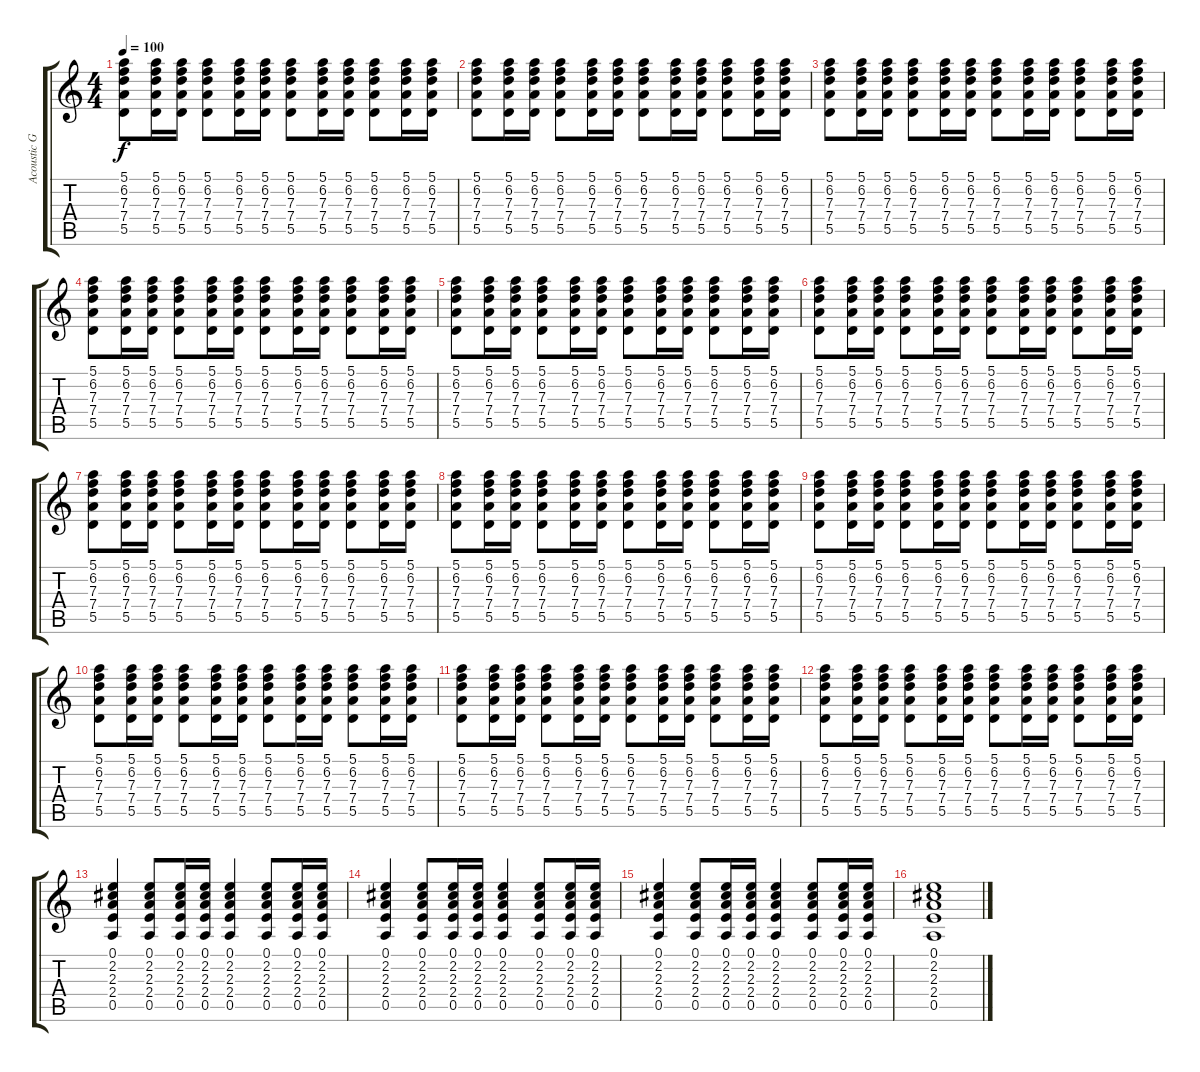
\track ("Acoustic Guitar" "Acoustic G") {instrument acousticguitarnylon}
\staff {score tabs}
\tuning (E4 B3 G3 D3 A2 E2) {hide}
\ts (4 4)
\tempo 100
\clef g2
\ks c
(5.1 6.2 7.3 7.4 5.5).8{dy f} (5.1 6.2 7.3 7.4 5.5).16 (5.1 6.2 7.3 7.4 5.5).16 (5.1 6.2 7.3 7.4 5.5).8 (5.1 6.2 7.3 7.4 5.5).16 (5.1 6.2 7.3 7.4 5.5).16 (5.1 6.2 7.3 7.4 5.5).8 (5.1 6.2 7.3 7.4 5.5).16 (5.1 6.2 7.3 7.4 5.5).16 (5.1 6.2 7.3 7.4 5.5).8 (5.1 6.2 7.3 7.4 5.5).16 (5.1 6.2 7.3 7.4 5.5).16 |
(5.1 6.2 7.3 7.4 5.5).8 (5.1 6.2 7.3 7.4 5.5).16 (5.1 6.2 7.3 7.4 5.5).16 (5.1 6.2 7.3 7.4 5.5).8 (5.1 6.2 7.3 7.4 5.5).16 (5.1 6.2 7.3 7.4 5.5).16 (5.1 6.2 7.3 7.4 5.5).8 (5.1 6.2 7.3 7.4 5.5).16 (5.1 6.2 7.3 7.4 5.5).16 (5.1 6.2 7.3 7.4 5.5).8 (5.1 6.2 7.3 7.4 5.5).16 (5.1 6.2 7.3 7.4 5.5).16 |
(5.1 6.2 7.3 7.4 5.5).8 (5.1 6.2 7.3 7.4 5.5).16 (5.1 6.2 7.3 7.4 5.5).16 (5.1 6.2 7.3 7.4 5.5).8 (5.1 6.2 7.3 7.4 5.5).16 (5.1 6.2 7.3 7.4 5.5).16 (5.1 6.2 7.3 7.4 5.5).8 (5.1 6.2 7.3 7.4 5.5).16 (5.1 6.2 7.3 7.4 5.5).16 (5.1 6.2 7.3 7.4 5.5).8 (5.1 6.2 7.3 7.4 5.5).16 (5.1 6.2 7.3 7.4 5.5).16 |
(5.1 6.2 7.3 7.4 5.5).8 (5.1 6.2 7.3 7.4 5.5).16 (5.1 6.2 7.3 7.4 5.5).16 (5.1 6.2 7.3 7.4 5.5).8 (5.1 6.2 7.3 7.4 5.5).16 (5.1 6.2 7.3 7.4 5.5).16 (5.1 6.2 7.3 7.4 5.5).8 (5.1 6.2 7.3 7.4 5.5).16 (5.1 6.2 7.3 7.4 5.5).16 (5.1 6.2 7.3 7.4 5.5).8 (5.1 6.2 7.3 7.4 5.5).16 (5.1 6.2 7.3 7.4 5.5).16 |
(5.1 6.2 7.3 7.4 5.5).8 (5.1 6.2 7.3 7.4 5.5).16 (5.1 6.2 7.3 7.4 5.5).16 (5.1 6.2 7.3 7.4 5.5).8 (5.1 6.2 7.3 7.4 5.5).16 (5.1 6.2 7.3 7.4 5.5).16 (5.1 6.2 7.3 7.4 5.5).8 (5.1 6.2 7.3 7.4 5.5).16 (5.1 6.2 7.3 7.4 5.5).16 (5.1 6.2 7.3 7.4 5.5).8 (5.1 6.2 7.3 7.4 5.5).16 (5.1 6.2 7.3 7.4 5.5).16 |
(5.1 6.2 7.3 7.4 5.5).8 (5.1 6.2 7.3 7.4 5.5).16 (5.1 6.2 7.3 7.4 5.5).16 (5.1 6.2 7.3 7.4 5.5).8 (5.1 6.2 7.3 7.4 5.5).16 (5.1 6.2 7.3 7.4 5.5).16 (5.1 6.2 7.3 7.4 5.5).8 (5.1 6.2 7.3 7.4 5.5).16 (5.1 6.2 7.3 7.4 5.5).16 (5.1 6.2 7.3 7.4 5.5).8 (5.1 6.2 7.3 7.4 5.5).16 (5.1 6.2 7.3 7.4 5.5).16 |
(5.1 6.2 7.3 7.4 5.5).8 (5.1 6.2 7.3 7.4 5.5).16 (5.1 6.2 7.3 7.4 5.5).16 (5.1 6.2 7.3 7.4 5.5).8 (5.1 6.2 7.3 7.4 5.5).16 (5.1 6.2 7.3 7.4 5.5).16 (5.1 6.2 7.3 7.4 5.5).8 (5.1 6.2 7.3 7.4 5.5).16 (5.1 6.2 7.3 7.4 5.5).16 (5.1 6.2 7.3 7.4 5.5).8 (5.1 6.2 7.3 7.4 5.5).16 (5.1 6.2 7.3 7.4 5.5).16 |
(5.1 6.2 7.3 7.4 5.5).8 (5.1 6.2 7.3 7.4 5.5).16 (5.1 6.2 7.3 7.4 5.5).16 (5.1 6.2 7.3 7.4 5.5).8 (5.1 6.2 7.3 7.4 5.5).16 (5.1 6.2 7.3 7.4 5.5).16 (5.1 6.2 7.3 7.4 5.5).8 (5.1 6.2 7.3 7.4 5.5).16 (5.1 6.2 7.3 7.4 5.5).16 (5.1 6.2 7.3 7.4 5.5).8 (5.1 6.2 7.3 7.4 5.5).16 (5.1 6.2 7.3 7.4 5.5).16 |
(5.1 6.2 7.3 7.4 5.5).8 (5.1 6.2 7.3 7.4 5.5).16 (5.1 6.2 7.3 7.4 5.5).16 (5.1 6.2 7.3 7.4 5.5).8 (5.1 6.2 7.3 7.4 5.5).16 (5.1 6.2 7.3 7.4 5.5).16 (5.1 6.2 7.3 7.4 5.5).8 (5.1 6.2 7.3 7.4 5.5).16 (5.1 6.2 7.3 7.4 5.5).16 (5.1 6.2 7.3 7.4 5.5).8 (5.1 6.2 7.3 7.4 5.5).16 (5.1 6.2 7.3 7.4 5.5).16 |
(5.1 6.2 7.3 7.4 5.5).8 (5.1 6.2 7.3 7.4 5.5).16 (5.1 6.2 7.3 7.4 5.5).16 (5.1 6.2 7.3 7.4 5.5).8 (5.1 6.2 7.3 7.4 5.5).16 (5.1 6.2 7.3 7.4 5.5).16 (5.1 6.2 7.3 7.4 5.5).8 (5.1 6.2 7.3 7.4 5.5).16 (5.1 6.2 7.3 7.4 5.5).16 (5.1 6.2 7.3 7.4 5.5).8 (5.1 6.2 7.3 7.4 5.5).16 (5.1 6.2 7.3 7.4 5.5).16 |
(5.1 6.2 7.3 7.4 5.5).8 (5.1 6.2 7.3 7.4 5.5).16 (5.1 6.2 7.3 7.4 5.5).16 (5.1 6.2 7.3 7.4 5.5).8 (5.1 6.2 7.3 7.4 5.5).16 (5.1 6.2 7.3 7.4 5.5).16 (5.1 6.2 7.3 7.4 5.5).8 (5.1 6.2 7.3 7.4 5.5).16 (5.1 6.2 7.3 7.4 5.5).16 (5.1 6.2 7.3 7.4 5.5).8 (5.1 6.2 7.3 7.4 5.5).16 (5.1 6.2 7.3 7.4 5.5).16 |
(5.1 6.2 7.3 7.4 5.5).8 (5.1 6.2 7.3 7.4 5.5).16 (5.1 6.2 7.3 7.4 5.5).16 (5.1 6.2 7.3 7.4 5.5).8 (5.1 6.2 7.3 7.4 5.5).16 (5.1 6.2 7.3 7.4 5.5).16 (5.1 6.2 7.3 7.4 5.5).8 (5.1 6.2 7.3 7.4 5.5).16 (5.1 6.2 7.3 7.4 5.5).16 (5.1 6.2 7.3 7.4 5.5).8 (5.1 6.2 7.3 7.4 5.5).16 (5.1 6.2 7.3 7.4 5.5).16 |
(0.1 2.2 2.3 2.4 0.5).4 (0.1 2.2 2.3 2.4 0.5).8 (0.1 2.2 2.3 2.4 0.5).16 (0.1 2.2 2.3 2.4 0.5).16 (0.1 2.2 2.3 2.4 0.5).4 (0.1 2.2 2.3 2.4 0.5).8 (0.1 2.2 2.3 2.4 0.5).16 (0.1 2.2 2.3 2.4 0.5).16 |
(0.1 2.2 2.3 2.4 0.5).4 (0.1 2.2 2.3 2.4 0.5).8 (0.1 2.2 2.3 2.4 0.5).16 (0.1 2.2 2.3 2.4 0.5).16 (0.1 2.2 2.3 2.4 0.5).4 (0.1 2.2 2.3 2.4 0.5).8 (0.1 2.2 2.3 2.4 0.5).16 (0.1 2.2 2.3 2.4 0.5).16 |
(0.1 2.2 2.3 2.4 0.5).4 (0.1 2.2 2.3 2.4 0.5).8 (0.1 2.2 2.3 2.4 0.5).16 (0.1 2.2 2.3 2.4 0.5).16 (0.1 2.2 2.3 2.4 0.5).4 (0.1 2.2 2.3 2.4 0.5).8 (0.1 2.2 2.3 2.4 0.5).16 (0.1 2.2 2.3 2.4 0.5).16 |
(0.1 2.2 2.3 2.4 0.5).1
